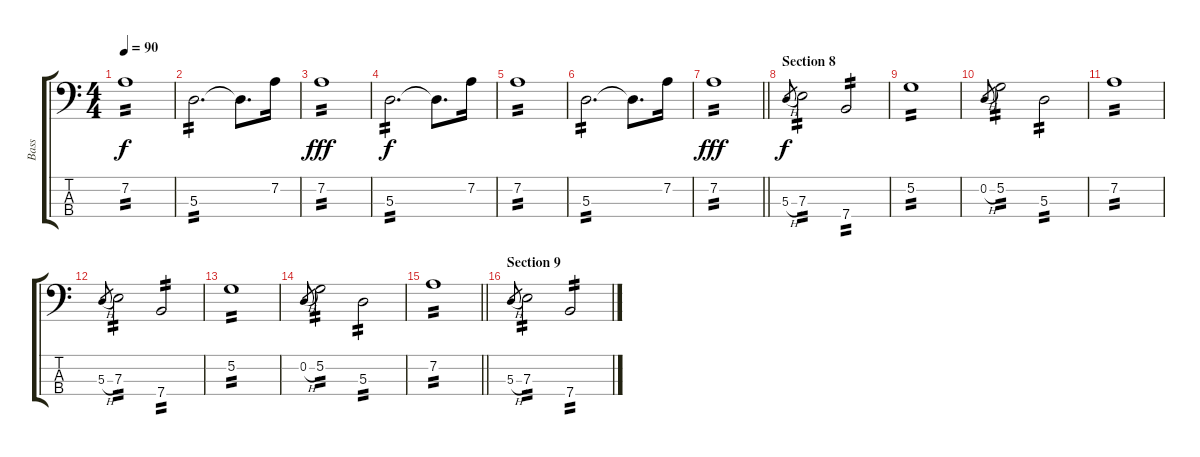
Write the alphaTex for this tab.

\track ("Bass" "Bass") {instrument electricbassfinger}
\staff {score tabs}
\tuning (G2 D2 A1 E1) {hide}
\ts (4 4)
\tempo 90
\clef f4
\ks c
7.2.1{tp 2 dy f} |
5.3.2{d tp 2} 5.3{t}.8{d} 7.2.16 |
7.2.1{tp 2 dy fff} |
5.3.2{d tp 2 dy f} 5.3{t}.8{d} 7.2.16 |
7.2.1{tp 2} |
5.3.2{d tp 2} 5.3{t}.8{d} 7.2.16 |
\barLineRight lightlight
7.2.1{tp 2 dy fff} |
\section ("" "Section 8")
5.3{h}.8{gr dy f} 7.3.2{tp 2} 7.4.2{tp 2} |
5.2.1{tp 2} |
0.2{h}.8{gr} 5.2.2{tp 2} 5.3.2{tp 2} |
7.2.1{tp 2} |
5.3{h}.8{gr} 7.3.2{tp 2} 7.4.2{tp 2} |
5.2.1{tp 2} |
0.2{h}.8{gr} 5.2.2{tp 2} 5.3.2{tp 2} |
\barLineRight lightlight
7.2.1{tp 2} |
\section ("" "Section 9")
5.3{h}.8{gr} 7.3.2{tp 2} 7.4.2{tp 2}
